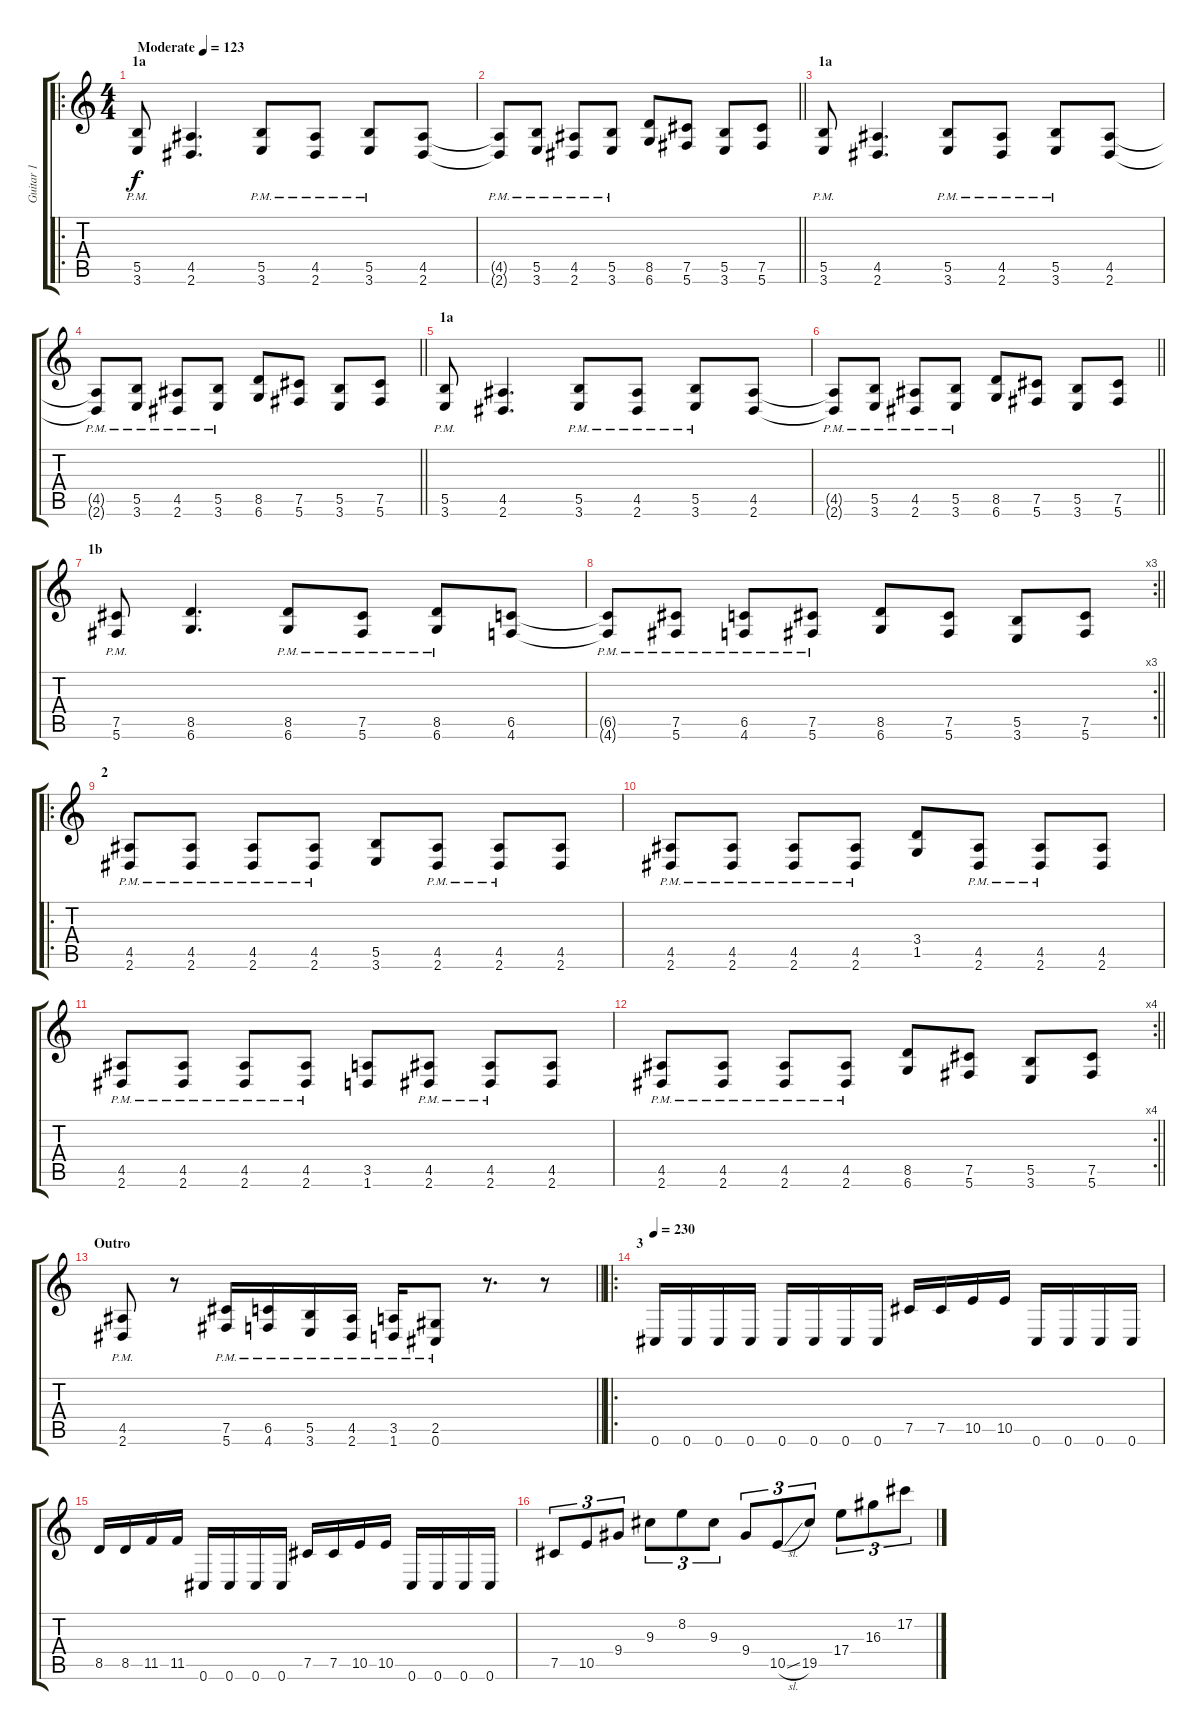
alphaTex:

\track ("Guitar 1" "Guitar 1") {instrument distortionguitar}
\staff {score tabs}
\tuning (Db4 Ab3 E3 B2 Gb2 Db2) {hide}
\ro
\ts (4 4)
\section ("" "1a")
\tempo (123 "Moderate")
\clef g2
\ks c
(5.5{pm} 3.6{pm}).8{dy f instrument distortionguitar} (4.5 2.6).4{d} (5.5{pm} 3.6{pm}).8 (4.5{pm} 2.6{pm}).8 (5.5{pm} 3.6{pm}).8 (4.5 2.6).8 |
\barLineRight lightlight
(4.5{pm t} 2.6{pm t}).8 (5.5{pm} 3.6{pm}).8 (4.5{pm} 2.6{pm}).8 (5.5{pm} 3.6{pm}).8 (8.5 6.6).8 (7.5 5.6).8 (5.5 3.6).8 (7.5 5.6).8 |
\section ("" "1a")
(5.5{pm} 3.6{pm}).8 (4.5 2.6).4{d} (5.5{pm} 3.6{pm}).8 (4.5{pm} 2.6{pm}).8 (5.5{pm} 3.6{pm}).8 (4.5 2.6).8 |
\barLineRight lightlight
(4.5{pm t} 2.6{pm t}).8 (5.5{pm} 3.6{pm}).8 (4.5{pm} 2.6{pm}).8 (5.5{pm} 3.6{pm}).8 (8.5 6.6).8 (7.5 5.6).8 (5.5 3.6).8 (7.5 5.6).8 |
\section ("" "1a")
(5.5{pm} 3.6{pm}).8 (4.5 2.6).4{d} (5.5{pm} 3.6{pm}).8 (4.5{pm} 2.6{pm}).8 (5.5{pm} 3.6{pm}).8 (4.5 2.6).8 |
\barLineRight lightlight
(4.5{pm t} 2.6{pm t}).8 (5.5{pm} 3.6{pm}).8 (4.5{pm} 2.6{pm}).8 (5.5{pm} 3.6{pm}).8 (8.5 6.6).8 (7.5 5.6).8 (5.5 3.6).8 (7.5 5.6).8 |
\section ("" "1b")
(7.5{pm} 5.6{pm}).8 (8.5 6.6).4{d} (8.5{pm} 6.6{pm}).8 (7.5{pm} 5.6{pm}).8 (8.5{pm} 6.6{pm}).8 (6.5 4.6).8 |
\rc 3
\barLineRight lightlight
(6.5{pm t} 4.6{pm t}).8 (7.5{pm} 5.6{pm}).8 (6.5{pm} 4.6{pm}).8 (7.5{pm} 5.6{pm}).8 (8.5 6.6).8 (7.5 5.6).8 (5.5 3.6).8 (7.5 5.6).8 |
\ro
\section ("" "2")
(4.5{pm} 2.6{pm}).8 (4.5{pm} 2.6{pm}).8 (4.5{pm} 2.6{pm}).8 (4.5{pm} 2.6{pm}).8 (5.5 3.6).8 (4.5{pm} 2.6{pm}).8 (4.5{pm} 2.6{pm}).8 (4.5 2.6).8 |
(4.5{pm} 2.6{pm}).8 (4.5{pm} 2.6{pm}).8 (4.5{pm} 2.6{pm}).8 (4.5{pm} 2.6{pm}).8 (3.4 1.5).8 (4.5{pm} 2.6{pm}).8 (4.5{pm} 2.6{pm}).8 (4.5 2.6).8 |
(4.5{pm} 2.6{pm}).8 (4.5{pm} 2.6{pm}).8 (4.5{pm} 2.6{pm}).8 (4.5{pm} 2.6{pm}).8 (3.5 1.6).8 (4.5{pm} 2.6{pm}).8 (4.5{pm} 2.6{pm}).8 (4.5 2.6).8 |
\rc 4
\barLineRight lightlight
(4.5{pm} 2.6{pm}).8 (4.5{pm} 2.6{pm}).8 (4.5{pm} 2.6{pm}).8 (4.5{pm} 2.6{pm}).8 (8.5 6.6).8 (7.5 5.6).8 (5.5 3.6).8 (7.5 5.6).8 |
\section ("" "Outro")
\barLineRight lightlight
(4.5{pm} 2.6{pm}).8 r.8 (7.5{pm} 5.6{pm}).16 (6.5{pm} 4.6{pm}).16 (5.5{pm} 3.6{pm}).16 (4.5{pm} 2.6{pm}).16 (3.5{pm} 1.6{pm}).16 (2.5{pm} 0.6{pm}).8 r.8{d} r.8 |
\ro
\section ("" "3")
\tempo 230
0.6.16 0.6.16 0.6.16 0.6.16 0.6.16 0.6.16 0.6.16 0.6.16 7.5.16 7.5.16 10.5.16 10.5.16 0.6.16 0.6.16 0.6.16 0.6.16 |
8.5.16 8.5.16 11.5.16 11.5.16 0.6.16 0.6.16 0.6.16 0.6.16 7.5.16 7.5.16 10.5.16 10.5.16 0.6.16 0.6.16 0.6.16 0.6.16 |
7.5.8{tu (3 2)} 10.5.8{tu (3 2)} 9.4.8{tu (3 2)} 9.3.8{tu (3 2)} 8.2.8{tu (3 2)} 9.3.8{tu (3 2)} 9.4.8{tu (3 2)} 10.5{sl}.8{tu (3 2)} 19.5.8{tu (3 2)} 17.4.8{tu (3 2)} 16.3.8{tu (3 2)} 17.2.8{tu (3 2)}
